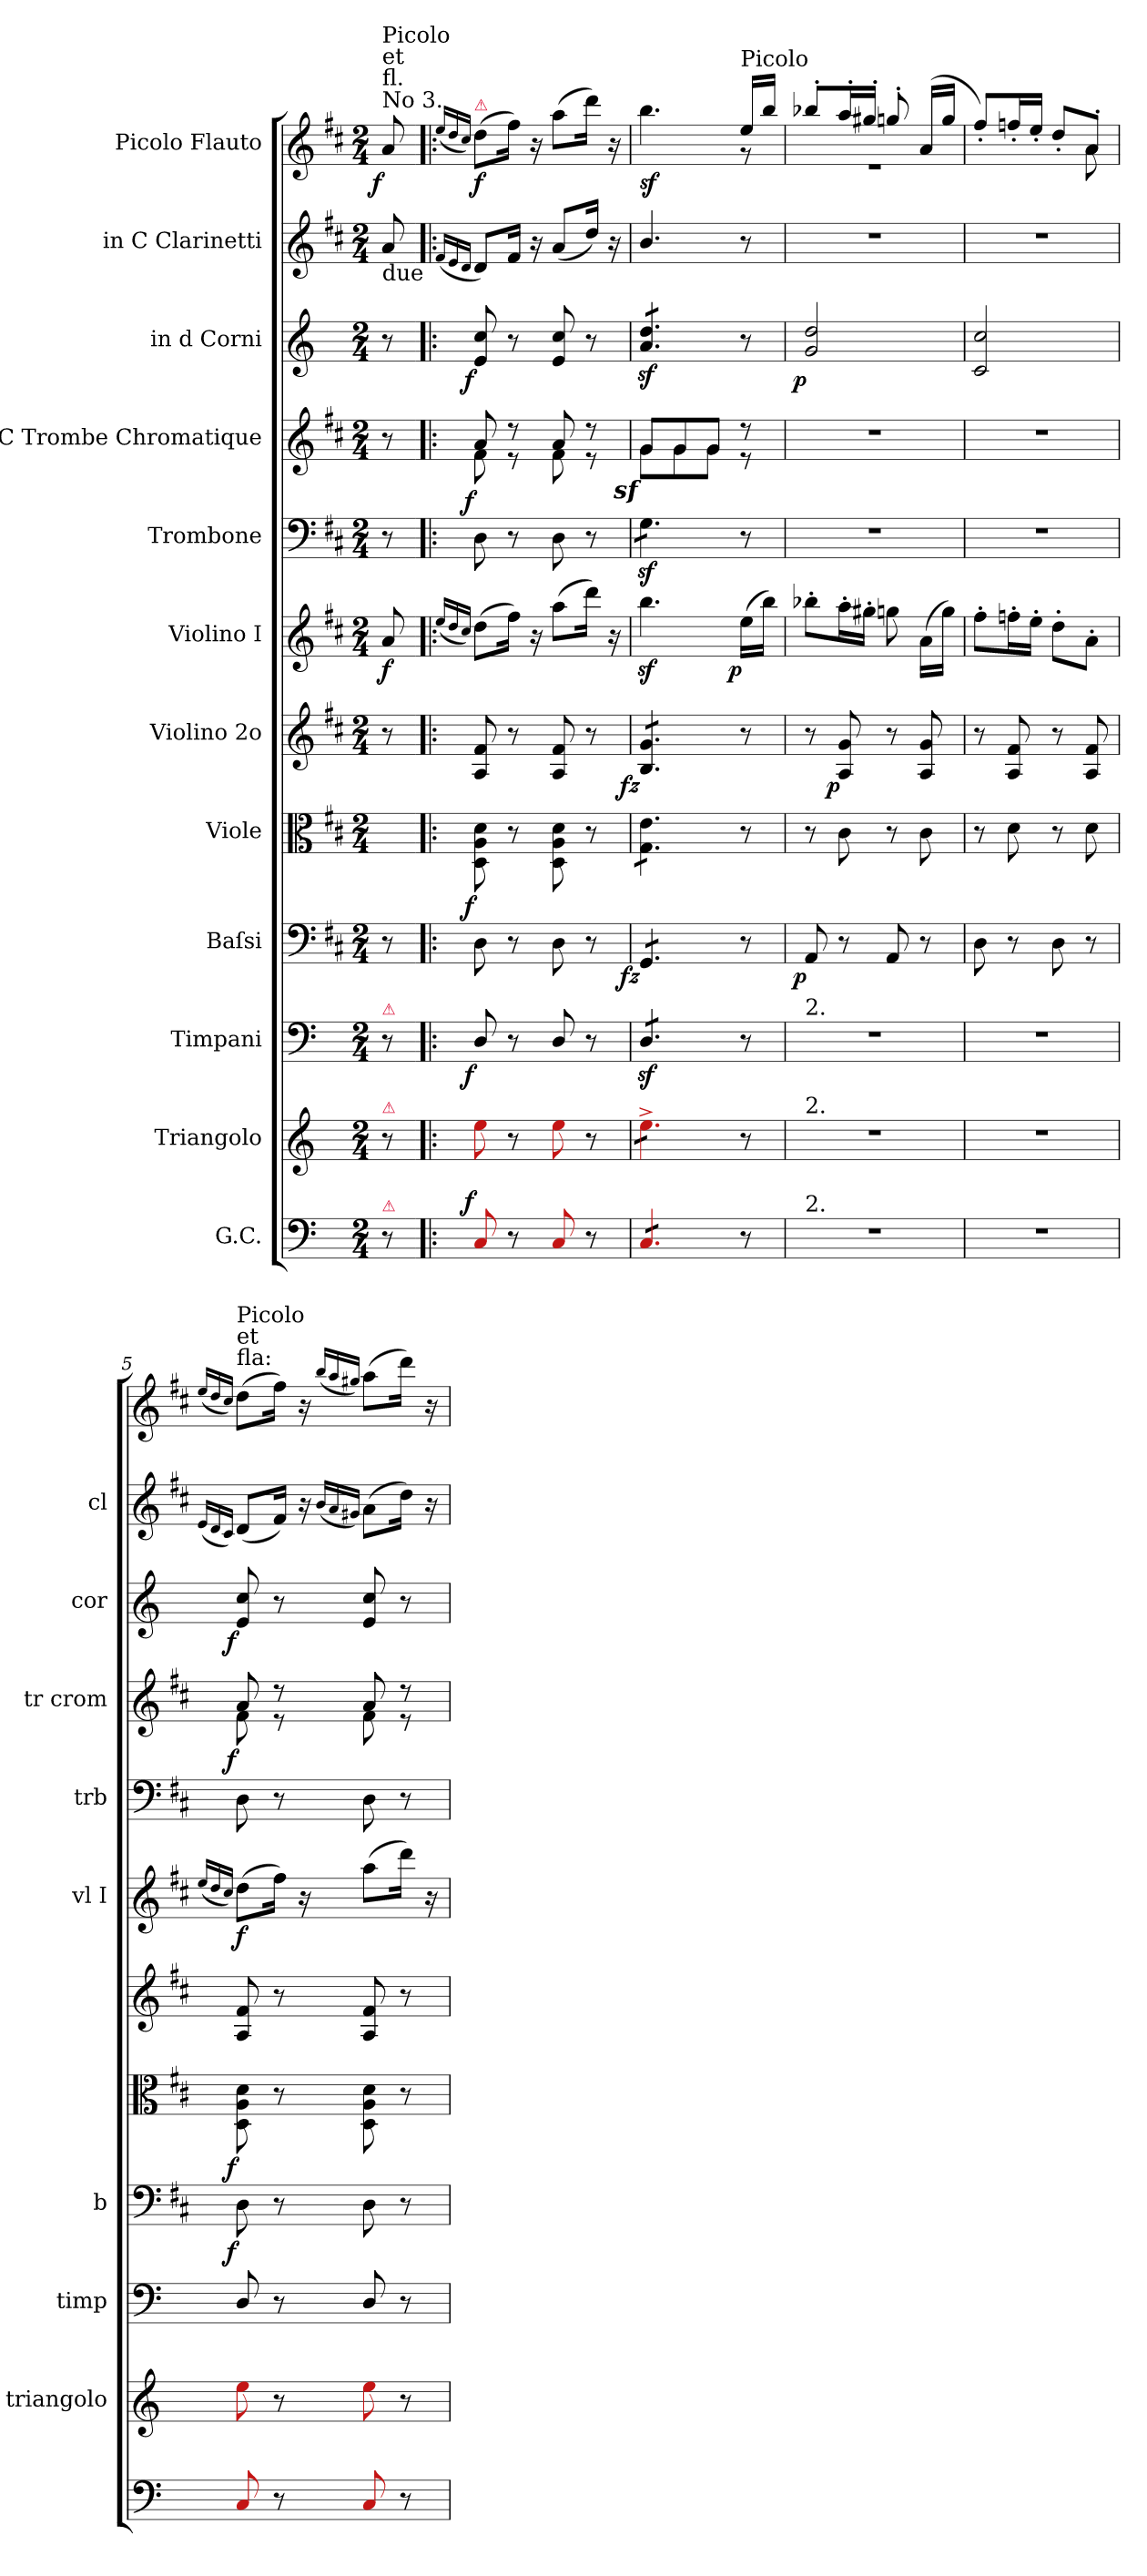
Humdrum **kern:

**kern	**dynam	**kern	**kern	**dynam	**kern	**dynam	**kern	**dynam	**kern	**dynam	**kern	**dynam	**kern	**dynam	**kern	**dynam	**kern	**dynam	**kern	**kern	**dynam
*part12	*part12	*part11	*part10	*part10	*part9	*part9	*part8	*part8	*part7	*part7	*part6	*part6	*part5	*part5	*part4	*part4	*part3	*part3	*part2	*part1	*part1
*staff12	*staff12	*staff11	*staff10	*staff10	*staff9	*staff9	*staff8	*staff8	*staff7	*staff7	*staff6	*staff6	*staff5	*staff5	*staff4	*staff4	*staff3	*staff3	*staff2	*staff1	*staff1
*I"G.C.	*	*I"Triangolo	*I"Timpani	*	*I"Baſsi	*	*I"Viole	*	*I"Violino 2o	*	*I"Violino I	*	*I"Trombone	*	*I"in C Trombe Chromatique	*	*I"in d Corni	*	*I"in C Clarinetti	*I"Picolo Flauto	*
*	*	*I'triangolo	*I'timp	*	*I'b	*	*	*	*	*	*I'vl I	*	*I'trb	*	*I'tr crom	*	*I'cor	*	*I'cl	*	*
*clefF4	*	*clefG2	*clefF4	*	*clefF4	*	*clefC3	*	*clefG2	*	*clefG2	*	*clefF4	*	*clefG2	*	*clefG2	*	*clefG2	*clefG2	*
*	*	*	*	*	*	*	*	*	*	*	*	*	*	*	*	*	*ITrd-1c-2	*	*	*	*
*k[]	*	*k[]	*k[]	*	*k[f#c#]	*	*k[f#c#]	*	*k[f#c#]	*	*k[f#c#]	*	*k[f#c#]	*	*k[f#c#]	*	*k[f#c#]	*	*k[f#c#]	*k[f#c#]	*
*	*	*	*	*	*D:	*	*D:	*	*D:	*	*D:	*	*D:	*	*D:	*	*D:	*	*D:	*D:	*
*M2/4	*	*M2/4	*M2/4	*	*M2/4	*	*M2/4	*	*M2/4	*	*M2/4	*	*M2/4	*	*M2/4	*	*M2/4	*	*M2/4	*M2/4	*
=	=	=	=	=	=	=	=	=	=	=	=	=	=	=	=	=	=	=	=	=	=
!	!	!	!	!	!	!	!	!	!	!	!	!	!	!	!	!	!	!	!	!LO:TX:a:t=No 3.	!
!	!	!	!	!	!	!	!	!	!	!	!	!	!	!	!	!	!	!	!	!LO:TX:a:t=Picolo\net\nfl.	!
!	!	!	!	!	!	!	!	!	!	!	!	!	!	!	!	!	!	!	!LO:TX:b:t=due	!	!
!	!	!	!LO:TX:a:color=crimson:t=⚠	!	!	!	!	!	!	!	!	!	!	!	!	!	!	!	!	!	!
!	!	!LO:TX:a:color=crimson:t=⚠	!	!	!	!	!	!	!	!	!	!	!	!	!	!	!	!	!	!	!
!LO:TX:a:color=crimson:t=⚠	!	!	!	!	!	!	!	!	!	!	!	!	!	!	!	!	!	!	!	!	!
!	!	!	!	!	!	!	!	!	!	!	!	!	!	!	!	!	!	!	!	!	!LO:DY:rj
8r	.	8r	8r	.	8r	.	8ryy	.	8r	.	8a/	f	8r	.	8r	.	8r	.	8a/	8a/	f
=1!|:	=1!|:	=1!|:	=1!|:	=1!|:	=1!|:	=1!|:	=1!|:	=1!|:	=1!|:	=1!|:	=1!|:	=1!|:	=1!|:	=1!|:	=1!|:	=1!|:	=1!|:	=1!|:	=1!|:	=1!|:	=1!|:
.	.	.	.	.	.	.	.	.	.	.	(16qqee/LL	.	.	.	.	.	.	.	(16qqf#/LL	(16qqee/LL	.
.	.	.	.	.	.	.	.	.	.	.	16qqdd/	.	.	.	.	.	.	.	16qqe/	16qqdd/	.
.	.	.	.	.	.	.	.	.	.	.	16qqcc#/JJ)	.	.	.	.	.	.	.	16qqd/JJ	16qqcc#/JJ)	.
*	*	*	*	*	*	*	*	*	*	*	*	*	*	*	*^	*	*	*	*	*	*
!	!	!	!	!	!	!	!	!	!	!	!	!	!	!	!	!	!	!	!	!	!LO:TX:a:color=crimson:t=⚠	!
!	!LO:DY:a:rj	!	!	!LO:DY:rj	!	!	!	!LO:DY:rj	!	!	!	!	!	!LO:DY:a:rj	!	!	!	!	!LO:DY:rj	!	!	!
8Ra/	f	8Ree\	8D/	f	8D\	.	8D\ 8A\ 8d\	f	8A/ 8f#/	.	(8dd\L	.	8D\	f	8a/	8f#\	.	8f#/ 8dd/	f	8d/L)	(8dd\L	f
8r	.	8r	8r	.	8r	.	8r	.	8r	.	16ff#\Jk)	.	8r	.	8r	8r	.	8r	.	16f#/Jk	16ff#\Jk)	.
.	.	.	.	.	.	.	.	.	.	.	16r	.	.	.	.	.	.	.	.	16r	16r	.
8Ra/	.	8Ree\	8D/	.	8D\	.	8D\ 8A\ 8d\	.	8A/ 8f#/	.	(8aa\L	.	8D\	.	8a/	8f#\	.	8f#/ 8dd/	.	(8a/L	(8aa\L	.
8r	.	8r	8r	.	8r	.	8r	.	8r	.	16ddd\Jk)	.	8r	.	8r	8r	.	8r	.	16dd/Jk)	16ddd\Jk)	.
.	.	.	.	.	.	.	.	.	.	.	16r	.	.	.	.	.	.	.	.	16r	16r	.
=2	=2	=2	=2	=2	=2	=2	=2	=2	=2	=2	=2	=2	=2	=2	=2	=2	=2	=2	=2	=2	=2	=2
!	!	!	!	!	!	!LO:DY:rj	!	!	!	!LO:DY:rj	!	!	!LO:DY:rj	!	!	!LO:DY:rj	!	!	!	!	!	!
*	*	*	*	*	*	*	*	*	*	*	*	*	*	*	*	*	*	*	*	*	*^	*
*tremolo	*	*	*	*	*	*	*	*	*	*	*	*	*	*	*	*	*	*	*	*	*	*	*
*	*	*tremolo	*	*	*	*	*	*	*	*	*	*	*	*	*	*	*	*	*	*	*	*	*
*	*	*	*tremolo	*	*	*	*	*	*	*	*	*	*	*	*	*	*	*	*	*	*	*	*
*	*	*	*	*	*tremolo	*	*	*	*	*	*	*	*	*	*	*	*	*	*	*	*	*	*
*	*	*	*	*	*	*	*tremolo	*	*	*	*	*	*	*	*	*	*	*	*	*	*	*	*
*	*	*	*	*	*	*	*	*	*tremolo	*	*	*	*	*	*	*	*	*	*	*	*	*	*
*	*	*	*	*	*	*	*	*	*	*	*	*	*tremolo	*	*	*	*	*	*	*	*	*	*
*	*	*	*	*	*	*	*	*	*	*	*	*	*	*	*	*	*	*tremolo	*	*	*	*	*
8Ra/L	.	8Ree^<\L	8Dz/L	.	8GG/L	fz	8G\ 8e\L	.	8B/ 8g/L	fz	4.bbz\	.	8Gz\L	.	8g/L	8gz\L	.	8bz/ 8eez/L	.	4.b/	4.bb\	4.ryy	sf
8Ra/	.	8Ree^<\	8Dz/	.	8GG/	.	8G\ 8e\	.	8B/ 8g/	.	.	.	8Gz\	.	8g/	8g\	.	8bz/ 8eez/	.	.	.	.	.
8Ra/J	.	8Ree^<\J	8Dz/J	.	8GG/J	.	8G\ 8e\J	.	8B/ 8g/J	.	.	.	8Gz\J	.	8g/J	8g\J	.	8bz/ 8eez/J	.	.	.	.	.
*	*	*	*	*	*	*	*	*	*	*	*	*	*	*	*	*	*	*Xtremolo	*	*	*	*	*
*	*	*	*	*	*	*	*	*	*	*	*	*	*Xtremolo	*	*	*	*	*	*	*	*	*	*
*	*	*	*	*	*	*	*	*	*Xtremolo	*	*	*	*	*	*	*	*	*	*	*	*	*	*
*	*	*	*	*	*	*	*Xtremolo	*	*	*	*	*	*	*	*	*	*	*	*	*	*	*	*
*	*	*	*	*	*Xtremolo	*	*	*	*	*	*	*	*	*	*	*	*	*	*	*	*	*	*
*	*	*	*Xtremolo	*	*	*	*	*	*	*	*	*	*	*	*	*	*	*	*	*	*	*	*
*	*	*Xtremolo	*	*	*	*	*	*	*	*	*	*	*	*	*	*	*	*	*	*	*	*	*
*Xtremolo	*	*	*	*	*	*	*	*	*	*	*	*	*	*	*	*	*	*	*	*	*	*	*
!	!	!	!	!	!	!	!	!	!	!	!	!	!	!	!	!	!	!	!	!	!LO:TX:a:t=Picolo	!	!
!	!	!	!	!	!	!	!	!	!	!	!	!LO:DY:rj	!	!	!	!	!	!	!	!	!	!	!
8r	.	8r	8r	.	8r	.	8r	.	8r	.	(16ee\LL	p	8r	.	8r	8r	.	8r	.	8r	16ee/LL	8r	.
.	.	.	.	.	.	.	.	.	.	.	16bb\JJ)	.	.	.	.	.	.	.	.	.	16bb/JJ	.	.
*	*	*	*	*	*	*	*	*	*	*	*	*	*	*	*v	*v	*	*	*	*	*	*	*
=3	=3	=3	=3	=3	=3	=3	=3	=3	=3	=3	=3	=3	=3	=3	=3	=3	=3	=3	=3	=3	=3	=3
!	!	!	!LO:TX:a:t=2.	!	!	!	!	!	!	!	!	!	!	!	!	!	!	!	!	!	!	!
!	!	!LO:TX:a:t=2.	!	!	!	!	!	!	!	!	!	!	!	!	!	!	!	!	!	!	!	!
!LO:TX:a:t=2.	!	!	!	!	!	!	!	!	!	!	!	!	!	!	!	!	!	!	!	!	!	!
!	!	!	!	!	!	!LO:DY:rj	!	!	!	!	!	!	!	!	!	!	!	!LO:DY:rj	!	!	!	!
2r	.	2r	2r	.	8AA/	p	8r	.	8r	.	8bb-X'\L	.	2r	.	2r	.	2a/ 2ee/	p	2r	8bb-X'>/L	2r	.
!	!	!	!	!	!	!	!	!	!	!LO:DY:rj	!	!	!	!	!	!	!	!	!	!	!	!
.	.	.	.	.	8r	.	8c#\	.	8A/ 8g/	p	16aa'\L	.	.	.	.	.	.	.	.	16aa'>/L	.	.
.	.	.	.	.	.	.	.	.	.	.	16gg#X'\JJ	.	.	.	.	.	.	.	.	16gg#X'>/JJ	.	.
.	.	.	.	.	8AA/	.	8r	.	8r	.	8ggn\	.	.	.	.	.	.	.	.	8ggn'>/	.	.
.	.	.	.	.	8r	.	8c#\	.	8A/ 8g/	.	(16a\LL	.	.	.	.	.	.	.	.	(>16a/LL	.	.
.	.	.	.	.	.	.	.	.	.	.	16gg\JJ)	.	.	.	.	.	.	.	.	16gg/JJ	.	.
=4	=4	=4	=4	=4	=4	=4	=4	=4	=4	=4	=4	=4	=4	=4	=4	=4	=4	=4	=4	=4	=4	=4
2r	.	2r	2r	.	8D\	.	8r	.	8r	.	8ff#'\L	.	2r	.	2r	.	2d/ 2dd/	.	2r	8ff#'>/L)	4.rgyy	.
.	.	.	.	.	8r	.	8d\	.	8A/ 8f#/	.	16ffn'\L	.	.	.	.	.	.	.	.	16ffn'>/L	.	.
.	.	.	.	.	.	.	.	.	.	.	16ee'\JJ	.	.	.	.	.	.	.	.	16ee'>/JJ	.	.
.	.	.	.	.	8D\	.	8r	.	8r	.	8dd'\L	.	.	.	.	.	.	.	.	8dd'>/L	.	.
.	.	.	.	.	8r	.	8d\	.	8A/ 8f#/	.	8a'\J	.	.	.	.	.	.	.	.	8a'>/J	8a\	.
*	*	*	*	*	*	*	*	*	*	*	*	*	*	*	*	*	*	*	*	*v	*v	*
=5	=5	=5	=5	=5	=5	=5	=5	=5	=5	=5	=5	=5	=5	=5	=5	=5	=5	=5	=5	=5	=5
.	.	.	.	.	.	.	.	.	.	.	(16qqee/LL	.	.	.	.	.	.	.	(16qqe/LL	(16qqee/LL	.
.	.	.	.	.	.	.	.	.	.	.	16qqdd/	.	.	.	.	.	.	.	16qqd/	16qqdd/	.
.	.	.	.	.	.	.	.	.	.	.	16qqcc#/JJ)	.	.	.	.	.	.	.	16qqc#/JJ)	16qqcc#/JJ)	.
*	*	*	*	*	*	*	*	*	*	*	*	*	*	*	*^	*	*	*	*	*	*
!	!	!	!	!	!	!	!	!	!	!	!	!	!	!	!	!	!	!	!	!	!LO:TX:a:t=Picolo\net\nfla&colon;	!
!	!	!	!	!	!	!LO:DY:rj	!	!LO:DY:rj	!	!	!	!	!	!	!	!	!LO:DY:rj	!	!LO:DY:rj	!	!	!
8Ra/	.	8Ree\	8D/	.	8D\	f	8D\ 8A\ 8d\	f	8A/ 8f#/	.	(8dd\L	f	8D\	.	8a/	8f#\	f	8f#/ 8dd/	f	(8d/L	(8dd\L	.
8r	.	8r	8r	.	8r	.	8r	.	8r	.	16ff#\Jk)	.	8r	.	8r	8r	.	8r	.	16f#/Jk)	16ff#\Jk)	.
.	.	.	.	.	.	.	.	.	.	.	16r	.	.	.	.	.	.	.	.	16r	16r	.
.	.	.	.	.	.	.	.	.	.	.	.	.	.	.	.	.	.	.	.	(16qqb/LL	(16qqbb/LL	.
.	.	.	.	.	.	.	.	.	.	.	.	.	.	.	.	.	.	.	.	16qqa/	16qqaa/	.
.	.	.	.	.	.	.	.	.	.	.	.	.	.	.	.	.	.	.	.	16qqg#X/JJ)	16qqgg#X/JJ)	.
8Ra/	.	8Ree\	8D/	.	8D\	.	8D\ 8A\ 8d\	.	8A/ 8f#/	.	(8aa\L	.	8D\	.	8a/	8f#\	.	8f#/ 8dd/	.	(8a\L	(8aa\L	.
8r	.	8r	8r	.	8r	.	8r	.	8r	.	16ddd\Jk)	.	8r	.	8r	8r	.	8r	.	16dd\Jk)	16ddd\Jk)	.
.	.	.	.	.	.	.	.	.	.	.	16r	.	.	.	.	.	.	.	.	16r	16r	.
*	*	*	*	*	*	*	*	*	*	*	*	*	*	*	*v	*v	*	*	*	*	*	*
=	=	=	=	=	=	=	=	=	=	=	=	=	=	=	=	=	=	=	=	=	=
*-	*-	*-	*-	*-	*-	*-	*-	*-	*-	*-	*-	*-	*-	*-	*-	*-	*-	*-	*-	*-	*-
